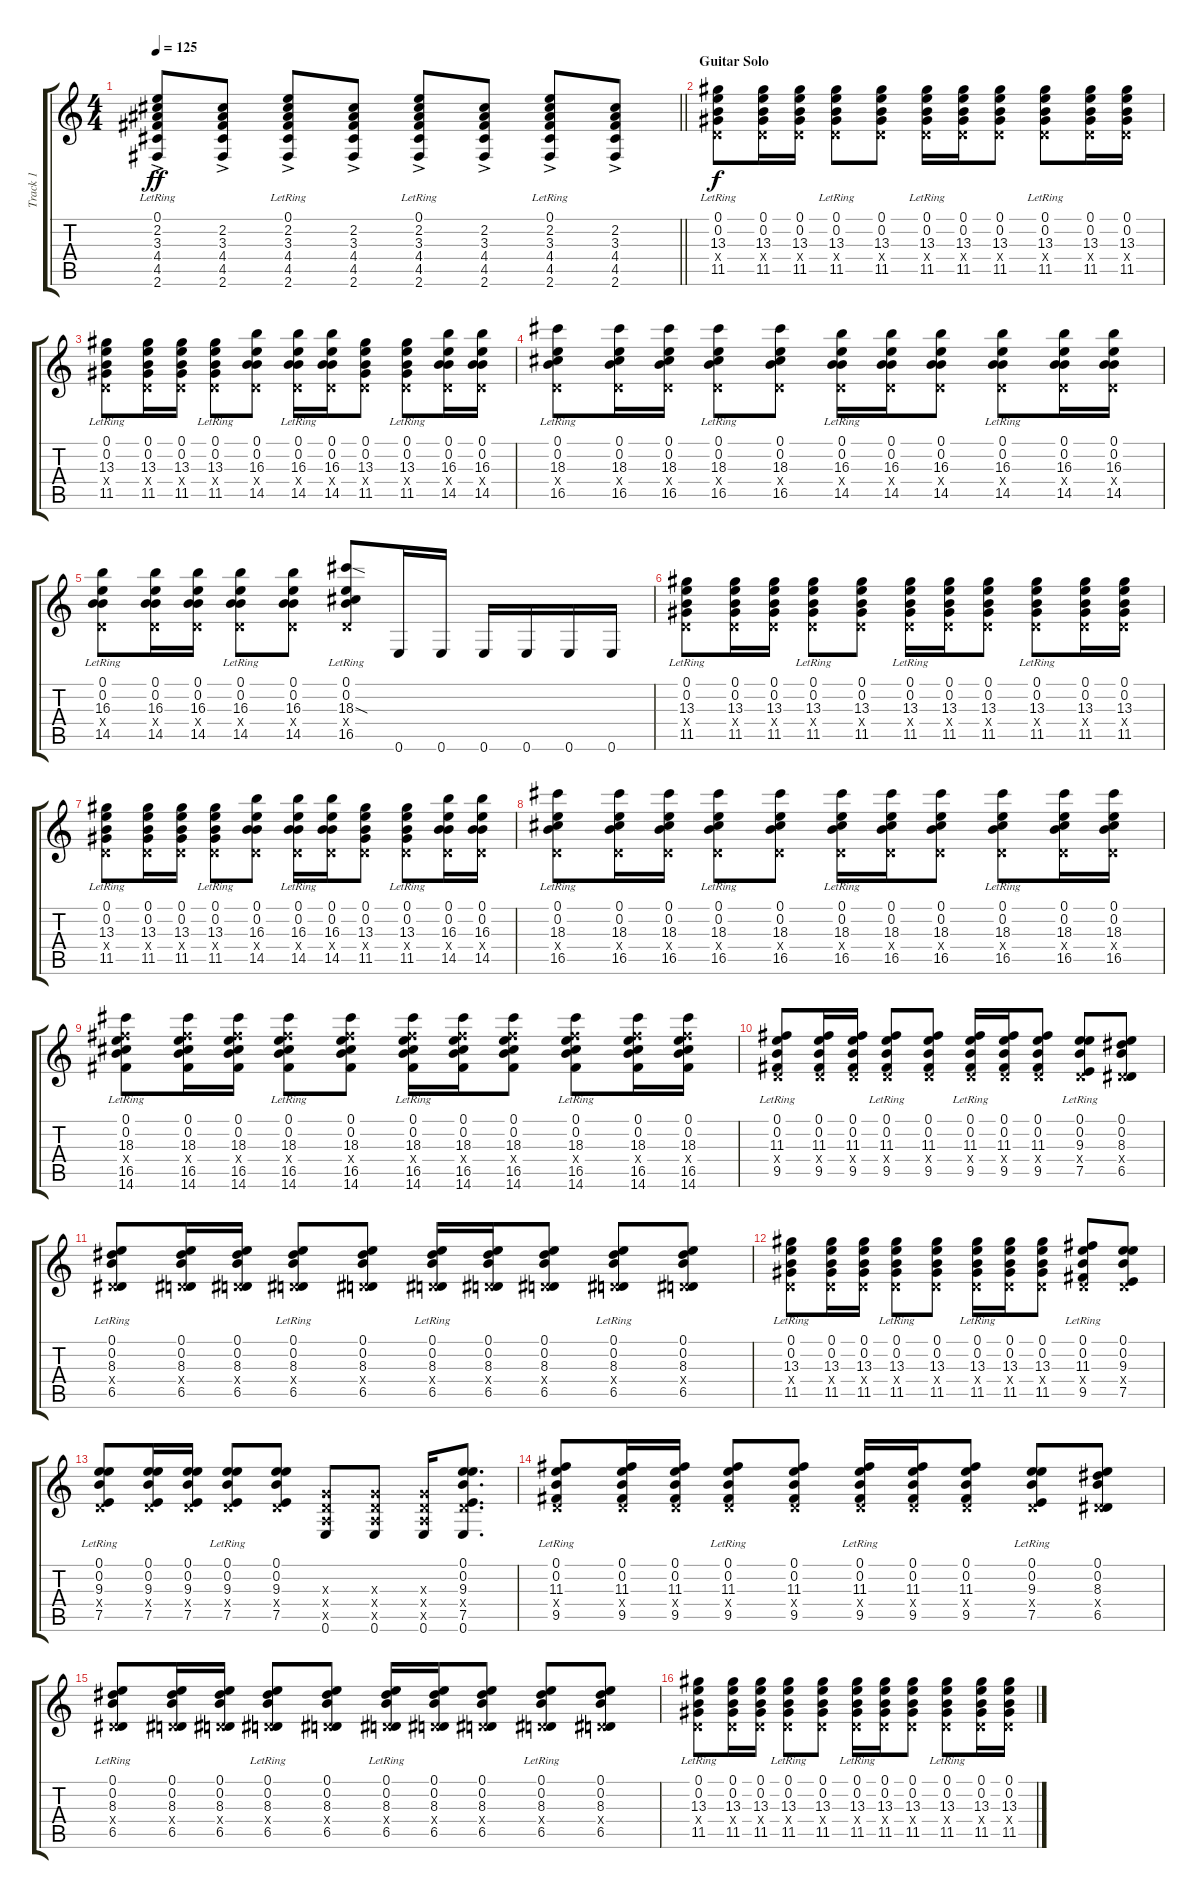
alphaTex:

\track ("Track 1" "Track 1") {instrument acousticguitarsteel}
\staff {score tabs}
\tuning (E4 B3 G3 D3 A2 E2) {hide}
\ts (4 4)
\tempo 125
\clef g2
\barLineRight lightlight
\ks c
(0.1{lr} 2.2{ac lr} 3.3 4.4 4.5 2.6).8{dy ff} (2.2{ac} 3.3 4.4 4.5 2.6).8 (0.1{lr} 2.2{ac lr} 3.3 4.4 4.5 2.6).8 (2.2{ac} 3.3 4.4 4.5 2.6).8 (0.1{lr} 2.2{ac lr} 3.3 4.4 4.5 2.6).8 (2.2{ac} 3.3 4.4 4.5 2.6).8 (0.1{lr} 2.2{ac lr} 3.3 4.4 4.5 2.6).8 (2.2{ac} 3.3 4.4 4.5 2.6).8 |
\section ("" "Guitar Solo")
(0.1{lr} 0.2{lr} 13.3 0.4{x} 11.5).8{dy f} (0.1 0.2 13.3 0.4{x} 11.5).16 (0.1 0.2 13.3 0.4{x} 11.5).16 (0.1{lr} 0.2{lr} 13.3 0.4{x} 11.5).8 (0.1 0.2 13.3 0.4{x} 11.5).8 (0.1{lr} 0.2{lr} 13.3 0.4{x} 11.5).16 (0.1 0.2 13.3 0.4{x} 11.5).16 (0.1 0.2 13.3 0.4{x} 11.5).8 (0.1{lr} 0.2{lr} 13.3 0.4{x} 11.5).8 (0.1 0.2 13.3 0.4{x} 11.5).16 (0.1 0.2 13.3 0.4{x} 11.5).16 |
(0.1{lr} 0.2{lr} 13.3 0.4{x} 11.5).8 (0.1 0.2 13.3 0.4{x} 11.5).16 (0.1 0.2 13.3 0.4{x} 11.5).16 (0.1{lr} 0.2{lr} 13.3 0.4{x} 11.5).8 (0.1 0.2 16.3 0.4{x} 14.5).8 (0.1{lr} 0.2{lr} 16.3 0.4{x} 14.5).16 (0.1 0.2 16.3 0.4{x} 14.5).16 (0.1 0.2 13.3 0.4{x} 11.5).8 (0.1{lr} 0.2{lr} 13.3 0.4{x} 11.5).8 (0.1 0.2 16.3 0.4{x} 14.5).16 (0.1 0.2 16.3 0.4{x} 14.5).16 |
(0.1{lr} 0.2{lr} 18.3 0.4{x} 16.5).8 (0.1 0.2 18.3 0.4{x} 16.5).16 (0.1 0.2 18.3 0.4{x} 16.5).16 (0.1{lr} 0.2{lr} 18.3 0.4{x} 16.5).8 (0.1 0.2 18.3 0.4{x} 16.5).8 (0.1{lr} 0.2{lr} 16.3 0.4{x} 14.5).16 (0.1 0.2 16.3 0.4{x} 14.5).16 (0.1 0.2 16.3 0.4{x} 14.5).8 (0.1{lr} 0.2{lr} 16.3 0.4{x} 14.5).8 (0.1 0.2 16.3 0.4{x} 14.5).16 (0.1 0.2 16.3 0.4{x} 14.5).16 |
(0.1{lr} 0.2{lr} 16.3 0.4{x} 14.5).8 (0.1 0.2 16.3 0.4{x} 14.5).16 (0.1 0.2 16.3 0.4{x} 14.5).16 (0.1{lr} 0.2{lr} 16.3 0.4{x} 14.5).8 (0.1 0.2 16.3 0.4{x} 14.5).8 (0.1{lr} 0.2{lr} 18.3{sod} 0.4{x} 16.5).8 0.6.16 0.6.16 0.6.16 0.6.16 0.6.16 0.6.16 |
(0.1{lr} 0.2{lr} 13.3 0.4{x} 11.5).8 (0.1 0.2 13.3 0.4{x} 11.5).16 (0.1 0.2 13.3 0.4{x} 11.5).16 (0.1{lr} 0.2{lr} 13.3 0.4{x} 11.5).8 (0.1 0.2 13.3 0.4{x} 11.5).8 (0.1{lr} 0.2{lr} 13.3 0.4{x} 11.5).16 (0.1 0.2 13.3 0.4{x} 11.5).16 (0.1 0.2 13.3 0.4{x} 11.5).8 (0.1{lr} 0.2{lr} 13.3 0.4{x} 11.5).8 (0.1 0.2 13.3 0.4{x} 11.5).16 (0.1 0.2 13.3 0.4{x} 11.5).16 |
(0.1{lr} 0.2{lr} 13.3 0.4{x} 11.5).8 (0.1 0.2 13.3 0.4{x} 11.5).16 (0.1 0.2 13.3 0.4{x} 11.5).16 (0.1{lr} 0.2{lr} 13.3 0.4{x} 11.5).8 (0.1 0.2 16.3 0.4{x} 14.5).8 (0.1{lr} 0.2{lr} 16.3 0.4{x} 14.5).16 (0.1 0.2 16.3 0.4{x} 14.5).16 (0.1 0.2 13.3 0.4{x} 11.5).8 (0.1{lr} 0.2{lr} 13.3 0.4{x} 11.5).8 (0.1 0.2 16.3 0.4{x} 14.5).16 (0.1 0.2 16.3 0.4{x} 14.5).16 |
(0.1{lr} 0.2{lr} 18.3 0.4{x} 16.5).8 (0.1 0.2 18.3 0.4{x} 16.5).16 (0.1 0.2 18.3 0.4{x} 16.5).16 (0.1{lr} 0.2{lr} 18.3 0.4{x} 16.5).8 (0.1 0.2 18.3 0.4{x} 16.5).8 (0.1{lr} 0.2{lr} 18.3 0.4{x} 16.5).16 (0.1 0.2 18.3 0.4{x} 16.5).16 (0.1 0.2 18.3 0.4{x} 16.5).8 (0.1{lr} 0.2{lr} 18.3 0.4{x} 16.5).8 (0.1 0.2 18.3 0.4{x} 16.5).16 (0.1 0.2 18.3 0.4{x} 16.5).16 |
(0.1{lr} 0.2{lr} 18.3 16.4{x} 16.5 14.6).8 (0.1 0.2 18.3 16.4{x} 16.5 14.6).16 (0.1 0.2 18.3 16.4{x} 16.5 14.6).16 (0.1{lr} 0.2{lr} 18.3 16.4{x} 16.5 14.6).8 (0.1 0.2 18.3 16.4{x} 16.5 14.6).8 (0.1{lr} 0.2{lr} 18.3 16.4{x} 16.5 14.6).16 (0.1 0.2 18.3 16.4{x} 16.5 14.6).16 (0.1 0.2 18.3 16.4{x} 16.5 14.6).8 (0.1{lr} 0.2{lr} 18.3 16.4{x} 16.5 14.6).8 (0.1 0.2 18.3 16.4{x} 16.5 14.6).16 (0.1 0.2 18.3 16.4{x} 16.5 14.6).16 |
(0.1{lr} 0.2{lr} 11.3 0.4{x} 9.5).8 (0.1 0.2 11.3 0.4{x} 9.5).16 (0.1 0.2 11.3 0.4{x} 9.5).16 (0.1{lr} 0.2{lr} 11.3 0.4{x} 9.5).8 (0.1 0.2 11.3 0.4{x} 9.5).8 (0.1{lr} 0.2{lr} 11.3 0.4{x} 9.5).16 (0.1 0.2 11.3 0.4{x} 9.5).16 (0.1 0.2 11.3 0.4{x} 9.5).8 (0.1{lr} 0.2{lr} 9.3 0.4{x} 7.5).8 (0.1 0.2 8.3 0.4{x} 6.5).8 |
(0.1{lr} 0.2{lr} 8.3 0.4{x} 6.5).8 (0.1 0.2 8.3 0.4{x} 6.5).16 (0.1 0.2 8.3 0.4{x} 6.5).16 (0.1{lr} 0.2{lr} 8.3 0.4{x} 6.5).8 (0.1 0.2 8.3 0.4{x} 6.5).8 (0.1{lr} 0.2{lr} 8.3 0.4{x} 6.5).16 (0.1 0.2 8.3 0.4{x} 6.5).16 (0.1 0.2 8.3 0.4{x} 6.5).8 (0.1{lr} 0.2{lr} 8.3 0.4{x} 6.5).8 (0.1 0.2 8.3 0.4{x} 6.5).8 |
(0.1{lr} 0.2{lr} 13.3 0.4{x} 11.5).8 (0.1 0.2 13.3 0.4{x} 11.5).16 (0.1 0.2 13.3 0.4{x} 11.5).16 (0.1{lr} 0.2{lr} 13.3 0.4{x} 11.5).8 (0.1 0.2 13.3 0.4{x} 11.5).8 (0.1{lr} 0.2{lr} 13.3 0.4{x} 11.5).16 (0.1 0.2 13.3 0.4{x} 11.5).16 (0.1 0.2 13.3 0.4{x} 11.5).8 (0.1{lr} 0.2{lr} 11.3 0.4{x} 9.5).8 (0.1 0.2 9.3 0.4{x} 7.5).8 |
(0.1{lr} 0.2{lr} 9.3 0.4{x} 7.5).8 (0.1 0.2 9.3 0.4{x} 7.5).16 (0.1 0.2 9.3 0.4{x} 7.5).16 (0.1{lr} 0.2{lr} 9.3 0.4{x} 7.5).8 (0.1 0.2 9.3 0.4{x} 7.5).8 (0.3{x} 0.4{x} 0.5{x} 0.6).8 (0.3{x} 0.4{x} 0.5{x} 0.6).8 (0.3{x} 0.4{x} 0.5{x} 0.6).16 (0.1 0.2 9.3 0.4{x} 7.5 0.6).8{d} |
(0.1{lr} 0.2{lr} 11.3 0.4{x} 9.5).8 (0.1 0.2 11.3 0.4{x} 9.5).16 (0.1 0.2 11.3 0.4{x} 9.5).16 (0.1{lr} 0.2{lr} 11.3 0.4{x} 9.5).8 (0.1 0.2 11.3 0.4{x} 9.5).8 (0.1{lr} 0.2{lr} 11.3 0.4{x} 9.5).16 (0.1 0.2 11.3 0.4{x} 9.5).16 (0.1 0.2 11.3 0.4{x} 9.5).8 (0.1{lr} 0.2{lr} 9.3 0.4{x} 7.5).8 (0.1 0.2 8.3 0.4{x} 6.5).8 |
(0.1{lr} 0.2{lr} 8.3 0.4{x} 6.5).8 (0.1 0.2 8.3 0.4{x} 6.5).16 (0.1 0.2 8.3 0.4{x} 6.5).16 (0.1{lr} 0.2{lr} 8.3 0.4{x} 6.5).8 (0.1 0.2 8.3 0.4{x} 6.5).8 (0.1{lr} 0.2{lr} 8.3 0.4{x} 6.5).16 (0.1 0.2 8.3 0.4{x} 6.5).16 (0.1 0.2 8.3 0.4{x} 6.5).8 (0.1{lr} 0.2{lr} 8.3 0.4{x} 6.5).8 (0.1 0.2 8.3 0.4{x} 6.5).8 |
(0.1{lr} 0.2{lr} 13.3 0.4{x} 11.5).8 (0.1 0.2 13.3 0.4{x} 11.5).16 (0.1 0.2 13.3 0.4{x} 11.5).16 (0.1{lr} 0.2{lr} 13.3 0.4{x} 11.5).8 (0.1 0.2 13.3 0.4{x} 11.5).8 (0.1{lr} 0.2{lr} 13.3 0.4{x} 11.5).16 (0.1 0.2 13.3 0.4{x} 11.5).16 (0.1 0.2 13.3 0.4{x} 11.5).8 (0.1{lr} 0.2{lr} 13.3 0.4{x} 11.5).8 (0.1 0.2 13.3 0.4{x} 11.5).16 (0.1 0.2 13.3 0.4{x} 11.5).16
